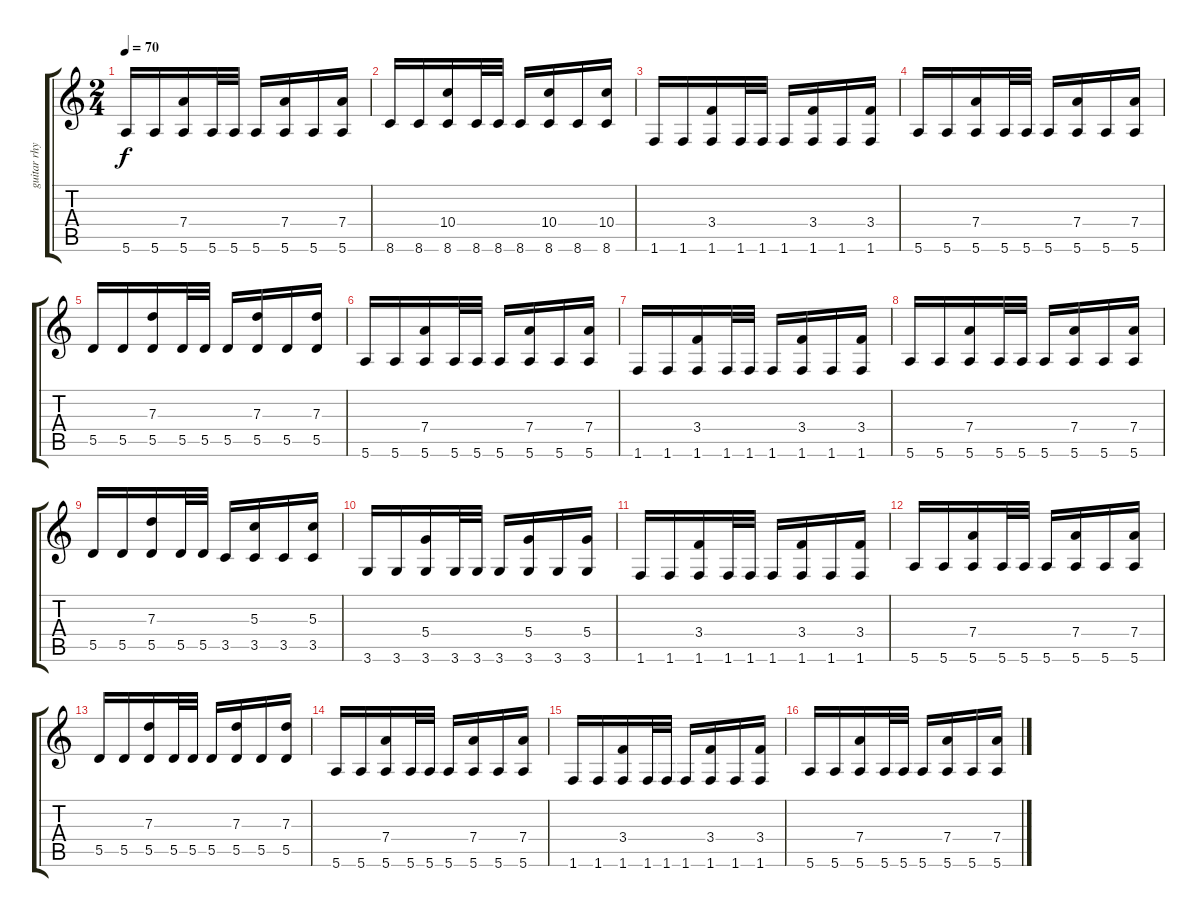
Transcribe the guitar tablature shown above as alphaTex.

\track ("guitar rhythm right" "guitar rhy") {instrument distortionguitar}
\staff {score tabs}
\tuning (E4 B3 G3 D3 A2 E2) {hide}
\ts (2 4)
\tempo 70
\clef g2
\ks c
5.6.16{dy f} 5.6.16 (7.4 5.6).16 5.6.32 5.6.32 5.6.16 (7.4 5.6).16 5.6.16 (7.4 5.6).16 |
8.6.16 8.6.16 (10.4 8.6).16 8.6.32 8.6.32 8.6.16 (10.4 8.6).16 8.6.16 (10.4 8.6).16 |
1.6.16 1.6.16 (3.4 1.6).16 1.6.32 1.6.32 1.6.16 (3.4 1.6).16 1.6.16 (3.4 1.6).16 |
5.6.16 5.6.16 (7.4 5.6).16 5.6.32 5.6.32 5.6.16 (7.4 5.6).16 5.6.16 (7.4 5.6).16 |
5.5.16 5.5.16 (7.3 5.5).16 5.5.32 5.5.32 5.5.16 (7.3 5.5).16 5.5.16 (7.3 5.5).16 |
5.6.16 5.6.16 (7.4 5.6).16 5.6.32 5.6.32 5.6.16 (7.4 5.6).16 5.6.16 (7.4 5.6).16 |
1.6.16 1.6.16 (3.4 1.6).16 1.6.32 1.6.32 1.6.16 (3.4 1.6).16 1.6.16 (3.4 1.6).16 |
5.6.16 5.6.16 (7.4 5.6).16 5.6.32 5.6.32 5.6.16 (7.4 5.6).16 5.6.16 (7.4 5.6).16 |
5.5.16 5.5.16 (7.3 5.5).16 5.5.32 5.5.32 3.5.16 (5.3 3.5).16 3.5.16 (5.3 3.5).16 |
3.6.16 3.6.16 (5.4 3.6).16 3.6.32 3.6.32 3.6.16 (5.4 3.6).16 3.6.16 (5.4 3.6).16 |
1.6.16 1.6.16 (3.4 1.6).16 1.6.32 1.6.32 1.6.16 (3.4 1.6).16 1.6.16 (3.4 1.6).16 |
5.6.16 5.6.16 (7.4 5.6).16 5.6.32 5.6.32 5.6.16 (7.4 5.6).16 5.6.16 (7.4 5.6).16 |
5.5.16 5.5.16 (7.3 5.5).16 5.5.32 5.5.32 5.5.16 (7.3 5.5).16 5.5.16 (7.3 5.5).16 |
5.6.16 5.6.16 (7.4 5.6).16 5.6.32 5.6.32 5.6.16 (7.4 5.6).16 5.6.16 (7.4 5.6).16 |
1.6.16 1.6.16 (3.4 1.6).16 1.6.32 1.6.32 1.6.16 (3.4 1.6).16 1.6.16 (3.4 1.6).16 |
5.6.16 5.6.16 (7.4 5.6).16 5.6.32 5.6.32 5.6.16 (7.4 5.6).16 5.6.16 (7.4 5.6).16
